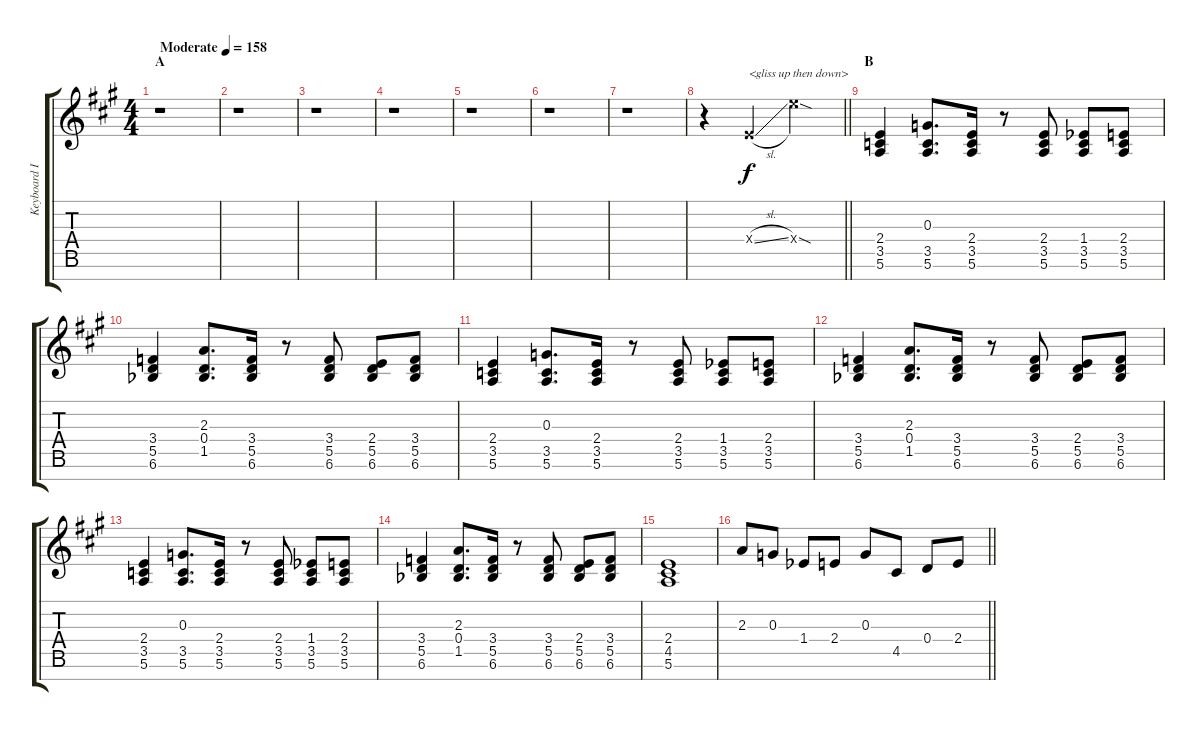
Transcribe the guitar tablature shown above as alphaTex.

\track ("Keyboard I" "Keyboard I") {instrument lead1square}
\staff {score tabs}
\tuning (E5 B4 G4 D4 A3 E3 B2) {hide}
\ts (4 4)
\section ("" "A")
\tempo (158 "Moderate")
\clef g2
\ks a
r.1{dy f instrument lead1square} |
r.1 |
r.1 |
r.1 |
r.1 |
r.1 |
r.1 |
\barLineRight lightlight
r.4 2.4{sl x}.4{txt "<gliss up then down>"} 14.4{sod x}.2 |
\section ("" "B")
(2.4 3.5 5.6).4 (0.3 3.5 5.6).8{d} (2.4 3.5 5.6).16 r.8 (2.4 3.5 5.6).8 (1.4{acc b} 3.5 5.6).8 (2.4 3.5 5.6).8 |
(3.4 5.5 6.6{acc b}).4 (2.3 0.4 1.5{acc b}).8{d} (3.4 5.5 6.6{acc b}).16 r.8 (3.4 5.5 6.6{acc b}).8 (2.4 5.5 6.6{acc b}).8 (3.4 5.5 6.6{acc b}).8 |
(2.4 3.5 5.6).4 (0.3 3.5 5.6).8{d} (2.4 3.5 5.6).16 r.8 (2.4 3.5 5.6).8 (1.4{acc b} 3.5 5.6).8 (2.4 3.5 5.6).8 |
(3.4 5.5 6.6{acc b}).4 (2.3 0.4 1.5{acc b}).8{d} (3.4 5.5 6.6{acc b}).16 r.8 (3.4 5.5 6.6{acc b}).8 (2.4 5.5 6.6{acc b}).8 (3.4 5.5 6.6{acc b}).8 |
(2.4 3.5 5.6).4 (0.3 3.5 5.6).8{d} (2.4 3.5 5.6).16 r.8 (2.4 3.5 5.6).8 (1.4{acc b} 3.5 5.6).8 (2.4 3.5 5.6).8 |
(3.4 5.5 6.6{acc b}).4 (2.3 0.4 1.5{acc b}).8{d} (3.4 5.5 6.6{acc b}).16 r.8 (3.4 5.5 6.6{acc b}).8 (2.4 5.5 6.6{acc b}).8 (3.4 5.5 6.6{acc b}).8 |
(2.4 4.5 5.6).1 |
\barLineRight lightlight
2.3.8 0.3.8 1.4{acc b}.8 2.4.8 0.3.8 4.5.8 0.4.8 2.4.8
